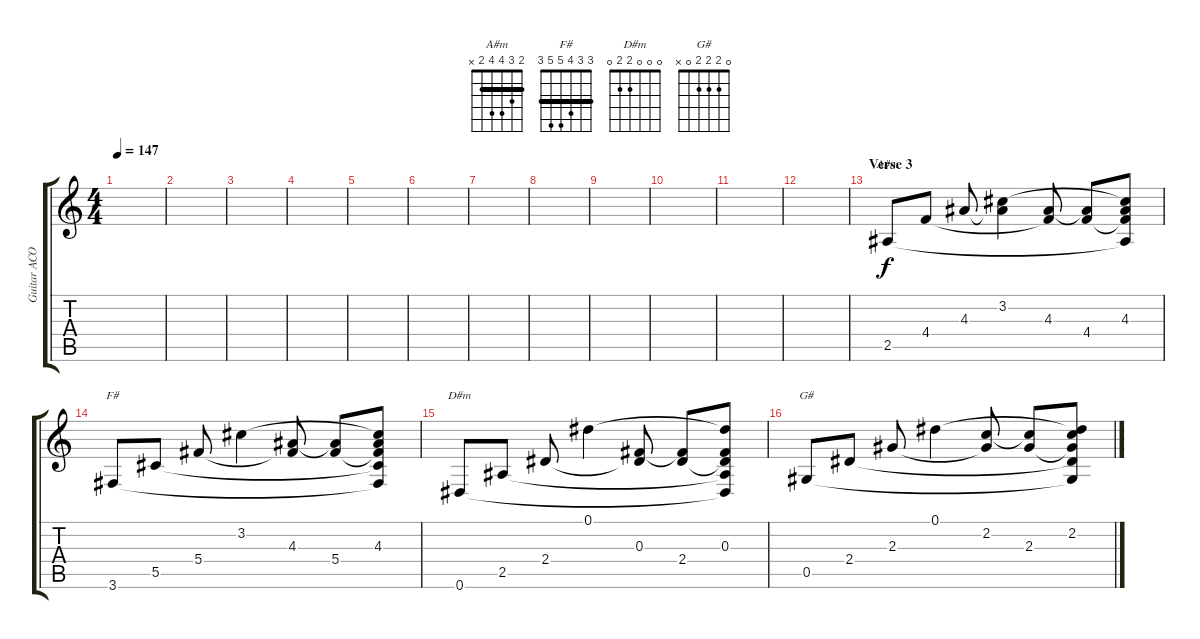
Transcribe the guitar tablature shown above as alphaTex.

\track ("Guitar ACOUSTIC" "Guitar ACO") {instrument acousticguitarsteel}
\staff {score tabs}
\tuning (Eb4 Bb3 Gb3 Db3 Ab2 Eb2) {hide}
\chord ("A#m" 2 3 4 4 2 x) {barre 2}
\chord ("F#" 3 3 4 5 5 3) {barre 3}
\chord ("D#m" 0 0 0 2 2 0)
\chord ("G#" 0 2 2 2 0 x)
\ts (4 4)
\tempo 147
\clef g2
\ks c
|
|
|
|
|
|
|
|
|
|
|
|
\section ("" "Verse 3")
2.5.8{ch "A#m"} 4.4.8 4.3.8 (3.2 4.3{t}).4 (4.3 4.4{t}).8 (4.3{t} 4.4).8 (3.2{t} 4.3 4.4{t} 2.5{t}).8 |
3.6.8{ch "F#"} 5.5.8 5.4.8 3.2.4 (4.3 5.4{t}).8 (4.3{t} 5.4).8 (3.2{t} 4.3 5.4{t} 5.5{t} 3.6{t}).8 |
0.6.8{ch "D#m"} 2.5.8 2.4.8 0.1.4 (0.3 2.4{t}).8 (0.3{t} 2.4).8 (0.1{t} 0.3 2.4{t} 2.5{t} 0.6{t}).8 |
0.5.8{ch "G#"} 2.4.8 2.3.8 0.1.4 (2.2 2.3{t}).8 (2.2{t} 2.3).8 (0.1{t} 2.2 2.3{t} 2.4{t} 0.5{t}).8
